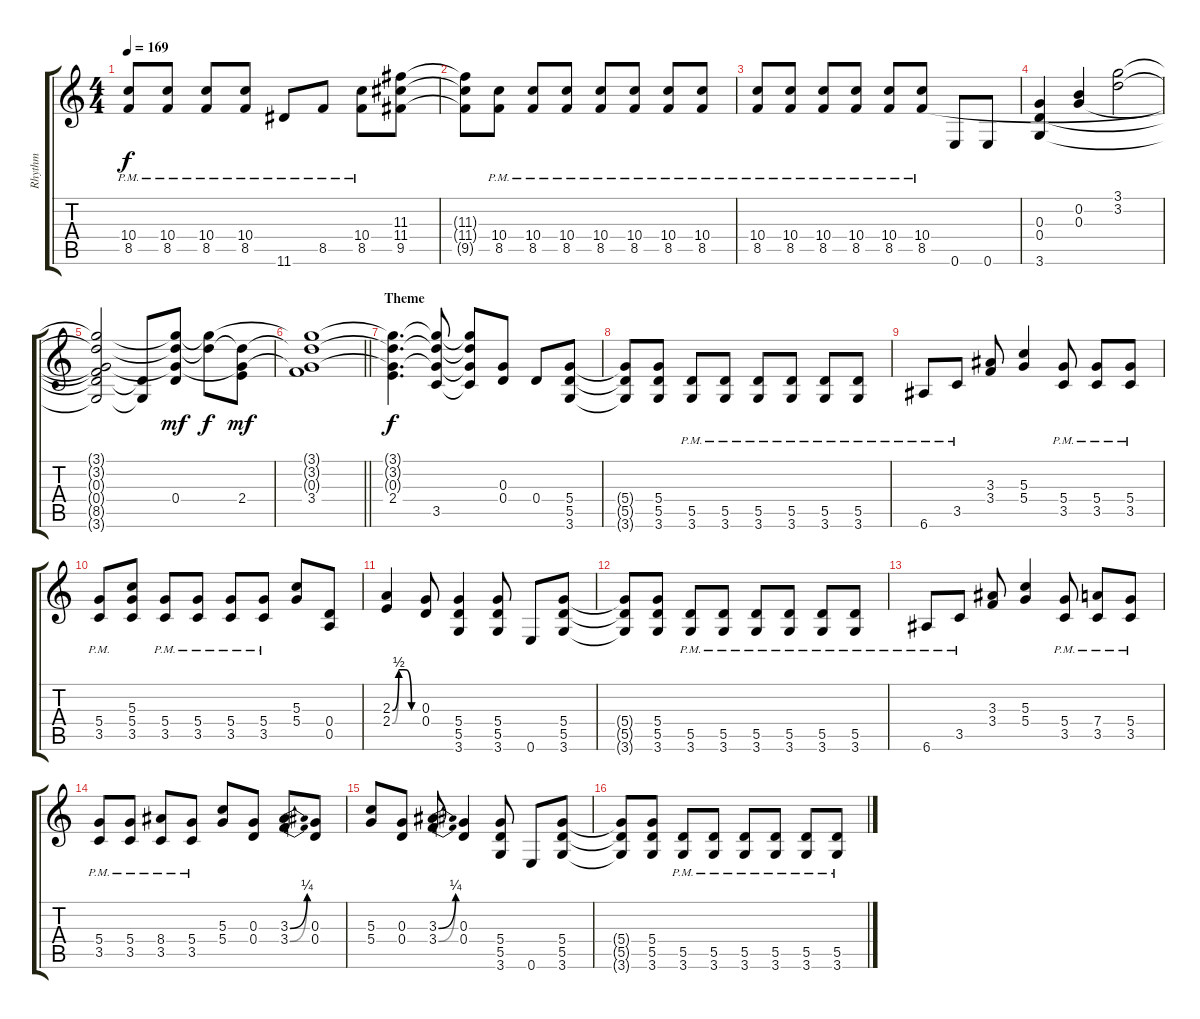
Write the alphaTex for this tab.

\track ("Rhythm" "Rhythm") {instrument overdrivenguitar}
\staff {score tabs}
\tuning (E4 B3 G3 D3 A2 E2) {hide}
\ts (4 4)
\tempo 169
\clef g2
\ks c
(10.4{pm} 8.5{pm}).8{dy f} (10.4{pm} 8.5{pm}).8 (10.4{pm} 8.5{pm}).8 (10.4{pm} 8.5{pm}).8 11.6{pm}.8 8.5{pm}.8 (10.4{pm} 8.5{pm}).8 (11.3 11.4 9.5).8 |
(11.3{t} 11.4{t} 9.5{t}).8 (10.4{pm} 8.5).8 (10.4{pm} 8.5{pm}).8 (10.4{pm} 8.5{pm}).8 (10.4{pm} 8.5{pm}).8 (10.4{pm} 8.5{pm}).8 (10.4{pm} 8.5{pm}).8 (10.4{pm} 8.5{pm}).8 |
(10.4{pm} 8.5{pm}).8 (10.4{pm} 8.5{pm}).8 (10.4{pm} 8.5{pm}).8 (10.4{pm} 8.5{pm}).8 (10.4{pm} 8.5{pm}).8 (10.4{pm} 8.5{pm}).8 0.6.8 0.6.8 |
(0.3 0.4 3.6).4 (0.2 0.3).4 (3.1 3.2).2 |
(3.1{t} 3.2{t} 0.3{t} 0.4{t} 8.5{t} 3.6{t}).2 (0.4{t} 3.6{t}).8 (3.1{t} 3.2{t} 0.3{t} 0.4).8{dy mf} (3.1{t} 3.2{t}).8{dy f} (3.2{t} 0.3{t} 2.4).8{dy mf} |
\barLineRight lightlight
(3.1{t} 3.2{t} 0.3{t} 3.4).1 |
\section ("" "Theme")
(3.1{t} 3.2{t} 0.3{t} 2.4).4{d dy f} (3.1{t} 3.2{t} 0.3{t} 3.5).8 (3.1{t} 3.2{t} 0.3{t} 3.5{t}).8 (0.3 0.4).8 0.4.8 (5.4 5.5 3.6).8 |
(5.4{t} 5.5{t} 3.6{t}).8 (5.4 5.5 3.6).8 (5.5{pm} 3.6{pm}).8 (5.5{pm} 3.6{pm}).8 (5.5{pm} 3.6{pm}).8 (5.5{pm} 3.6{pm}).8 (5.5{pm} 3.6{pm}).8 (5.5{pm} 3.6{pm}).8 |
6.6{pm}.8 3.5{pm}.8 (3.3 3.4).8 (5.3 5.4).4 (5.4{pm} 3.5{pm}).8 (5.4{pm} 3.5{pm}).8 (5.4{pm} 3.5{pm}).8 |
(5.4{pm} 3.5{pm}).8 (5.3 5.4 3.5).8 (5.4{pm} 3.5{pm}).8 (5.4{pm} 3.5{pm}).8 (5.4{pm} 3.5{pm}).8 (5.4{pm} 3.5{pm}).8 (5.3 5.4).8 (0.4 0.5).8 |
(2.3{be (custom 0 0 15 2 30 2 45 0 60 0)} 2.4{be (custom 0 0 15 2 30 2 45 0 60 0)}).4 (0.3 0.4).8 (5.4 5.5 3.6).4 (5.4 5.5 3.6).8 0.6.8 (5.4 5.5 3.6).8 |
(5.4{t} 5.5{t} 3.6{t}).8 (5.4 5.5 3.6).8 (5.5{pm} 3.6{pm}).8 (5.5{pm} 3.6{pm}).8 (5.5{pm} 3.6{pm}).8 (5.5{pm} 3.6{pm}).8 (5.5{pm} 3.6{pm}).8 (5.5{pm} 3.6{pm}).8 |
6.6{pm}.8 3.5{pm}.8 (3.3 3.4).8 (5.3 5.4).4 (5.4{pm} 3.5{pm}).8 (7.4{pm} 3.5{pm}).8 (5.4{pm} 3.5{pm}).8 |
(5.4{pm} 3.5{pm}).8 (5.4{pm} 3.5{pm}).8 (8.4{pm} 3.5{pm}).8 (5.4{pm} 3.5{pm}).8 (5.3 5.4).8 (0.3 0.4).8 (3.3{be (bend 0 0 60 1)} 3.4{be (bend 0 0 60 1)}).8 (0.3 0.4).8 |
(5.3 5.4).8 (0.3 0.4).8 (3.3{be (bend 0 0 60 1)} 3.4{be (bend 0 0 60 1)}).8 (0.3 0.4).4 (5.4 5.5 3.6).8 0.6.8 (5.4 5.5 3.6).8 |
(5.4{t} 5.5{t} 3.6{t}).8 (5.4 5.5 3.6).8 (5.5{pm} 3.6{pm}).8 (5.5{pm} 3.6{pm}).8 (5.5{pm} 3.6{pm}).8 (5.5{pm} 3.6{pm}).8 (5.5{pm} 3.6{pm}).8 (5.5{pm} 3.6{pm}).8
